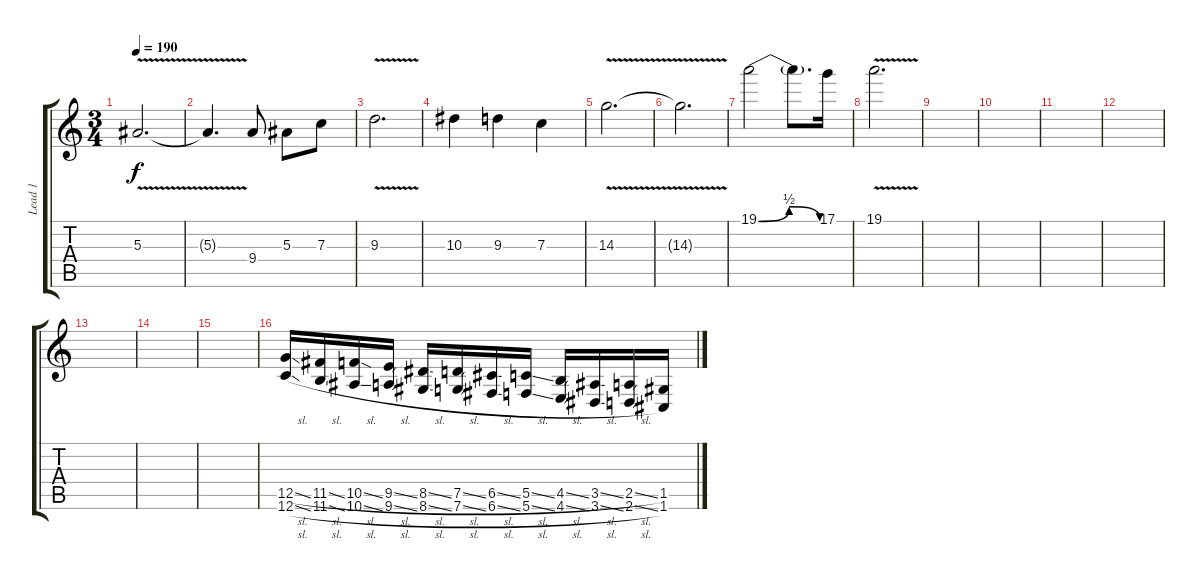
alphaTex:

\track ("Lead 1" "Lead 1") {instrument distortionguitar}
\staff {score tabs}
\tuning (D4 A3 F3 C3 G2 C2) {hide}
\ts (3 4)
\tempo 190
\clef g2
\ks c
5.3{v}.2{d dy f} |
5.3{t}.4{d} 9.4.8 5.3.8 7.3.8 |
9.3{v}.2{d} |
10.3.4 9.3.4 7.3.4 |
14.3{v}.2{d} |
14.3{t}.2{d} |
19.1{be (bendrelease 0 0 10 2 55 2 60 0)}.2 19.1{t}.8{d} 17.1.16 |
19.1{v}.2{d} |
|
|
|
|
|
|
|
(12.5{sl} 12.6{sl}).16 (11.5{sl} 11.6{sl}).16 (10.5{sl} 10.6{sl}).16 (9.5{sl} 9.6{sl}).16 (8.5{sl} 8.6{sl}).16 (7.5{sl} 7.6{sl}).16 (6.5{sl} 6.6{sl}).16 (5.5{sl} 5.6{sl}).16 (4.5{sl} 4.6{sl}).16 (3.5{sl} 3.6{sl}).16 (2.5{sl} 2.6{sl}).16 (1.5 1.6).16
